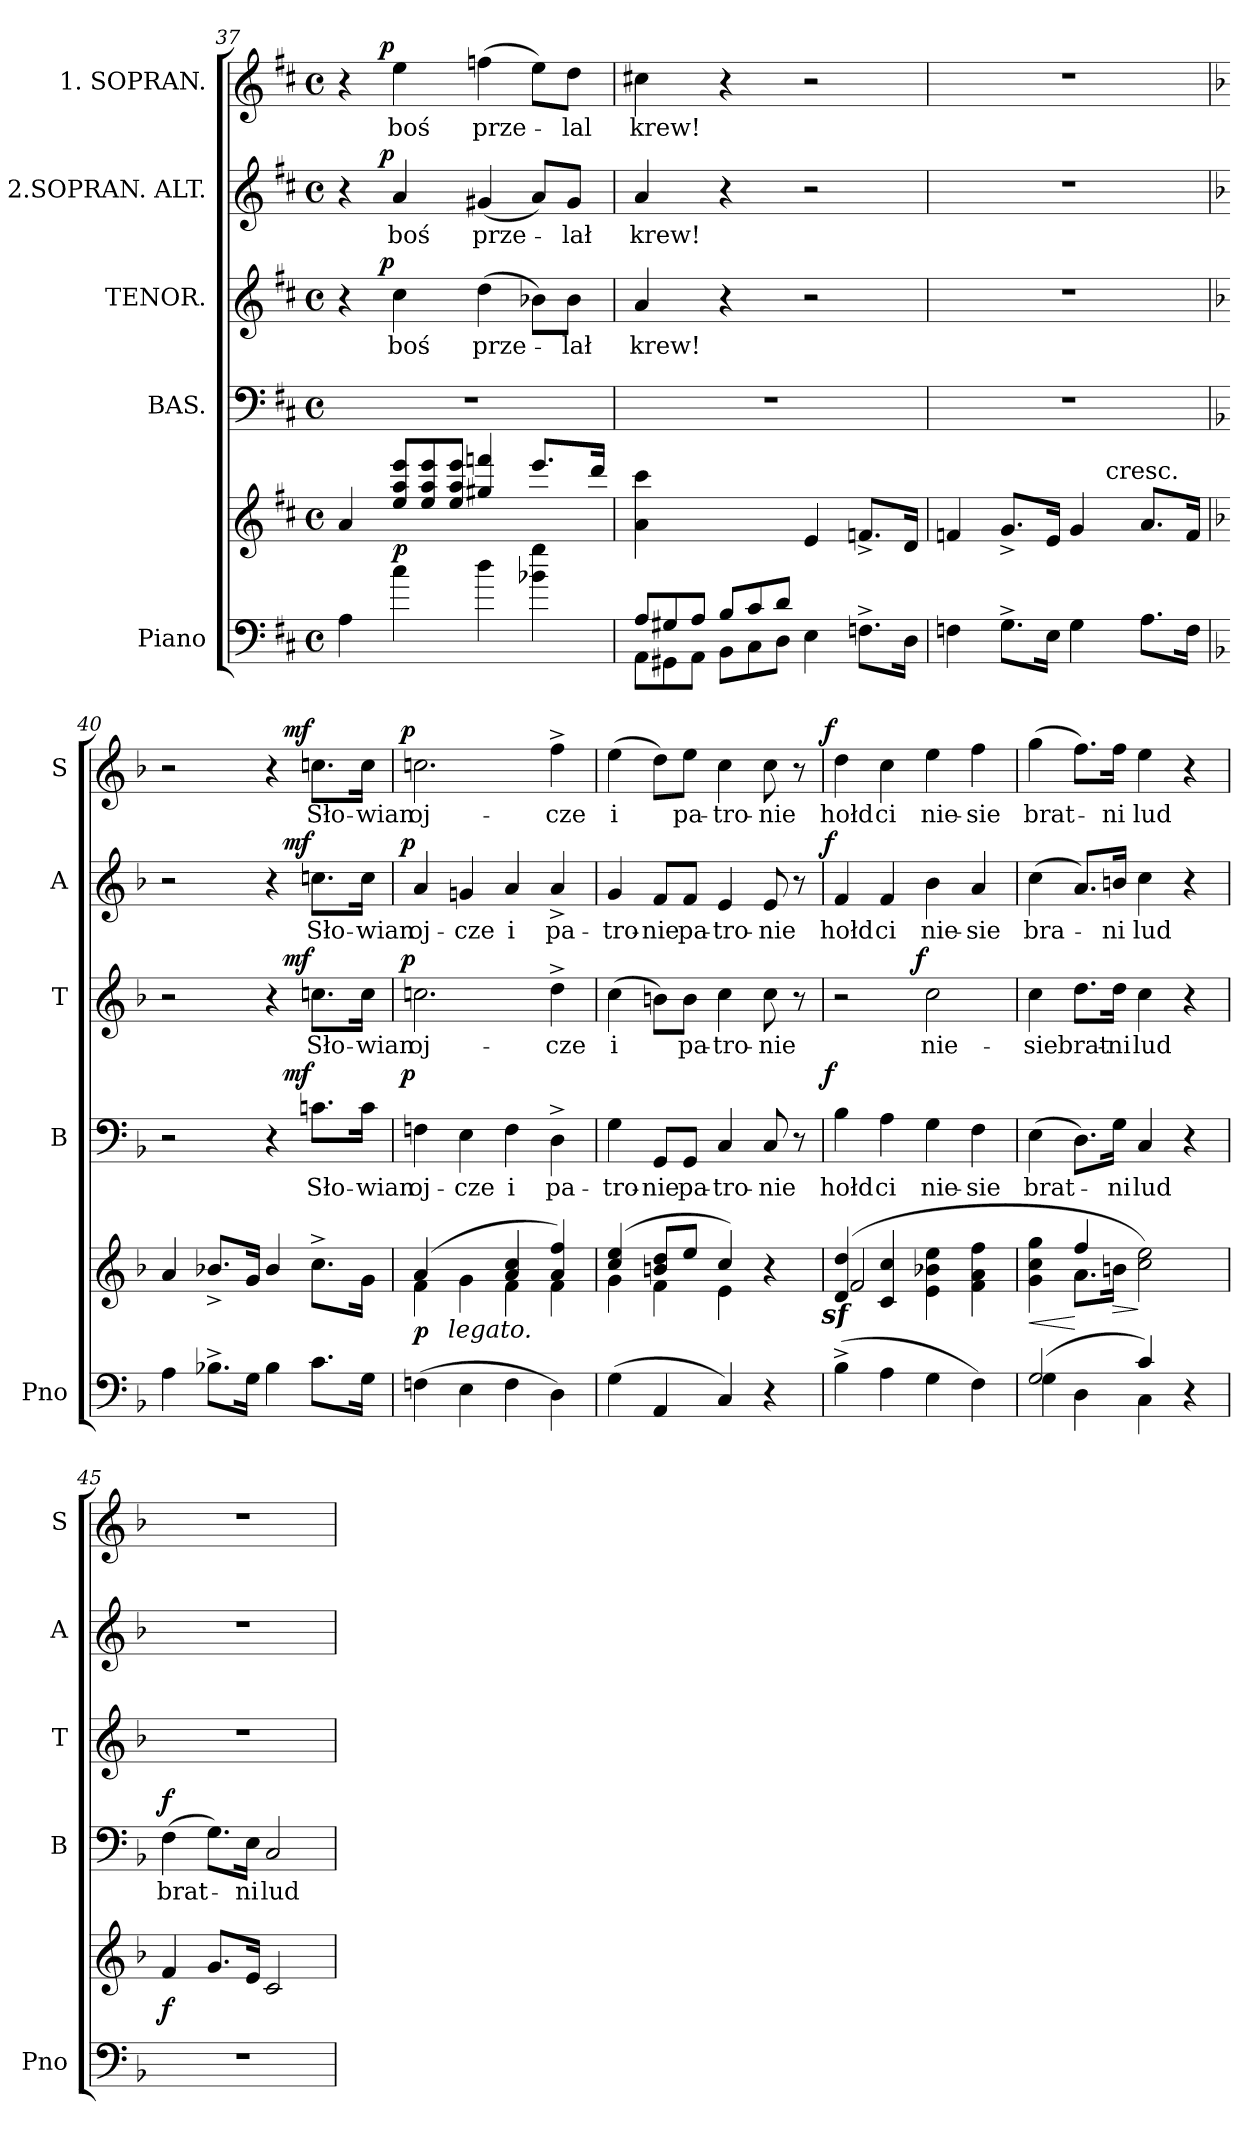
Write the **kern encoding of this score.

**kern	**kern	**dynam	**kern	**text	**dynam	**kern	**text	**dynam	**kern	**text	**dynam	**kern	**text	**dynam
*part5	*part5	*part5	*part4	*part4	*part4	*part3	*part3	*part3	*part2	*part2	*part2	*part1	*part1	*part1
*staff6	*staff5	*staff5/6	*staff4	*staff4	*staff4	*staff3	*staff3	*staff3	*staff2	*staff2	*staff2	*staff1	*staff1	*staff1
*I"Piano	*	*	*I"BAS.	*	*	*I"TENOR.	*	*	*I"2.SOPRAN. ALT.	*	*	*I"1. SOPRAN.	*	*
*I'Pno	*	*	*I'B	*	*	*I'T	*	*	*I'A	*	*	*I'S	*	*
*clefF4	*clefG2	*	*clefF4	*	*	*clefG2	*	*	*clefG2	*	*	*clefG2	*	*
*	*	*	*	*	*	*ITrd8c12	*	*	*	*	*	*	*	*
*k[f#c#]	*k[f#c#]	*	*k[f#c#]	*	*	*k[f#c#]	*	*	*k[f#c#]	*	*	*k[f#c#]	*	*
*D:	*D:	*	*D:	*	*	*D:	*	*	*D:	*	*	*D:	*	*
*M4/4	*M4/4	*	*M4/4	*	*	*M4/4	*	*	*M4/4	*	*	*M4/4	*	*
*met(c)	*met(c)	*	*met(c)	*	*	*met(c)	*	*	*met(c)	*	*	*met(c)	*	*
=37	=37	=37	=37	=37	=37	=37	=37	=37	=37	=37	=37	=37	=37	=37
4A\	4a/	.	1r	.	.	4r	.	.	4r	.	.	4r	.	.
*	*Xtuplet	*	*	*	*	*	*	*	*	*	*	*	*	*
!	!	!	!	!	!	!	!	!LO:DY:a:rj	!	!	!LO:DY:a:rj	!	!	!LO:DY:a:rj
4cc#\	12ee/ 12aa/ 12eee/L	p	.	.	.	4c#\	boś	p	4a/	boś	p	4ee\	boś	p
.	12ee/ 12aa/ 12eee/	.	.	.	.	.	.	.	.	.	.	.	.	.
.	12ee/ 12aa/ 12eee/J	.	.	.	.	.	.	.	.	.	.	.	.	.
4dd\	4gg#X/ 4fffn/	.	.	.	.	(4d\	prze-	.	(4g#X/	prze-	.	(4ffn\	prze-	.
4b-X\ 4gg\	8.eee/L	.	.	.	.	8B-X\L)	.	.	8a/L)	.	.	8ee\L)	.	.
.	.	.	.	.	.	8B-\J	-lał	.	8g#/J	-lał	.	8dd\J	-lal	.
.	16ddd\Jk	.	.	.	.	.	.	.	.	.	.	.	.	.
=38	=38	=38	=38	=38	=38	=38	=38	=38	=38	=38	=38	=38	=38	=38
*Xtuplet	*	*	*	*	*	*	*	*	*	*	*	*	*	*
*^	*	*	*	*	*	*	*	*	*	*	*	*	*	*
12A/L	12AA\L	4a\ 4ccc#\	.	1r	.	.	4A/	krew!	.	4a/	krew!	.	4cc#X\	krew!	.
12G#X/	12GG#X\	.	.	.	.	.	.	.	.	.	.	.	.	.	.
12A/J	12AA\J	.	.	.	.	.	.	.	.	.	.	.	.	.	.
12B/L	12BB\L	4ryy	.	.	.	.	4r	.	.	4r	.	.	4r	.	.
12c#/	12C#\	.	.	.	.	.	.	.	.	.	.	.	.	.	.
12d/J	12D\J	.	.	.	.	.	.	.	.	.	.	.	.	.	.
2ryy	4E\	4e/	.	.	.	.	2r	.	.	2r	.	.	2r	.	.
.	8.Fn^\L	8.fn^/L	.	.	.	.	.	.	.	.	.	.	.	.	.
.	16D\Jk	16d/Jk	.	.	.	.	.	.	.	.	.	.	.	.	.
*v	*v	*	*	*	*	*	*	*	*	*	*	*	*	*	*
=39	=39	=39	=39	=39	=39	=39	=39	=39	=39	=39	=39	=39	=39	=39
*	*^	*	*	*	*	*	*	*	*	*	*	*	*	*
4Fn\	4fn/	2ryy	.	1r	.	.	1r	.	.	1r	.	.	1r	.	.
8.G^\L	8.g^/L	.	.	.	.	.	.	.	.	.	.	.	.	.	.
16E\Jk	16e/Jk	.	.	.	.	.	.	.	.	.	.	.	.	.	.
4G\	4g/	8ryy	.	.	.	.	.	.	.	.	.	.	.	.	.
!	!	!LO:TX:t=cresc.	!	!	!	!	!	!	!	!	!	!	!	!	!
.	.	4.ryy	.	.	.	.	.	.	.	.	.	.	.	.	.
8.A\L	8.a/L	.	.	.	.	.	.	.	.	.	.	.	.	.	.
16F\Jk	16f/Jk	.	.	.	.	.	.	.	.	.	.	.	.	.	.
*	*v	*v	*	*	*	*	*	*	*	*	*	*	*	*	*
=40	=40	=40	=40	=40	=40	=40	=40	=40	=40	=40	=40	=40	=40	=40
*k[b-]	*k[b-]	*	*k[b-]	*	*	*k[b-]	*	*	*k[b-]	*	*	*k[b-]	*	*
4A\	4a/	.	2r	.	.	2r	.	.	2r	.	.	2r	.	.
8.B-X^\L	8.b-X^/L	.	.	.	.	.	.	.	.	.	.	.	.	.
16G\Jk	16g/Jk	.	.	.	.	.	.	.	.	.	.	.	.	.
4B-\	4b-/	.	4r	.	.	4r	.	.	4r	.	.	4r	.	.
!	!	!	!	!	!LO:DY:a:rj	!	!	!LO:DY:a:rj	!	!	!LO:DY:a:rj	!	!	!LO:DY:a:rj
8.c\L	8.cc^\L	.	8.cn\L	Sło-	mf	8.cn\L	Sło-	mf	8.ccn\L	Sło-	mf	8.ccn\L	Sło-	mf
16G\Jk	16g\Jk	.	16c\Jk	-wian	.	16c\Jk	-wian	.	16cc\Jk	-wian	.	16cc\Jk	-wian	.
=41	=41	=41	=41	=41	=41	=41	=41	=41	=41	=41	=41	=41	=41	=41
*	*^	*	*	*	*	*	*	*	*	*	*	*	*	*
!	!	!	!LO:DY:t=%s legato.	!	!	!LO:DY:a:rj	!	!	!LO:DY:a:rj	!	!	!LO:DY:a:rj	!	!	!LO:DY:a:rj
(4Fn\	(4a/	4f\	p	4Fn\	oj-	p	2.cn\	oj-	p	4a/	oj-	p	2.ccn\	oj-	p
4E\	4ryy	4g\	.	4E\	-cze	.	.	.	.	4gn/	-cze	.	.	.	.
4F\	4a/ 4cc/	4f\	.	4F\	i	.	.	.	.	4a/	i	.	.	.	.
4D\)	4a/ 4ff/)	4f\	.	4D^\	pa-	.	4d^\	-cze	.	4a^/	pa-	.	4ff^\	-cze	.
=42	=42	=42	=42	=42	=42	=42	=42	=42	=42	=42	=42	=42	=42	=42	=42
(4G\	(4cc/ 4ee/	4g\	.	4G\	-tro-	.	(4c\	i	.	4g/	-tro-	.	(4ee\	i	.
4AA/	8bn/ 8dd/L	4f\	.	8GG/L	-nie	.	8Bn\L)	.	.	8f/L	-nie	.	8dd\L)	.	.
.	8ee/J	.	.	8GG/J	pa-	.	8B\J	pa-	.	8f/J	pa-	.	8ee\J	pa-	.
4C/)	4cc/)	4e\	.	4C/	-tro-	.	4c\	-tro-	.	4e/	-tro-	.	4cc\	-tro-	.
4r	4r	4ryy	.	8C/	-nie	.	8c\	-nie	.	8e/	-nie	.	8cc\	-nie	.
.	.	.	.	8r	.	.	8r	.	.	8r	.	.	8r	.	.
=43	=43	=43	=43	=43	=43	=43	=43	=43	=43	=43	=43	=43	=43	=43	=43
!	!	!LO:DY:rj	!	!	!	!LO:DY:a:rj	!	!	!	!	!	!LO:DY:a:rj	!	!	!LO:DY:a:rj
(4B-^\	(4d/ 4dd/	2fz/	.	4B-\	hołd	f	2r	.	.	4f/	hołd	f	4dd\	hołd	f
4A\	4c/ 4cc/	.	.	4A\	ci	.	.	.	.	4f/	ci	.	4cc\	ci	.
!	!	!	!	!	!	!	!	!	!LO:DY:a:rj	!	!	!	!	!	!
4G\	4e\ 4b-X\ 4ee\	2ryy	.	4G\	nie-	.	2c\	nie-	f	4b-\	nie-	.	4ee\	nie-	.
4F\)	4f\ 4a\ 4ff\	.	.	4F\	-sie	.	.	.	.	4a/	-sie	.	4ff\	-sie	.
=44	=44	=44	=44	=44	=44	=44	=44	=44	=44	=44	=44	=44	=44	=44	=44
*^	*	*	*	*	*	*	*	*	*	*	*	*	*	*	*
!	!	!	!	!LO:HP:b	!	!	!	!	!	!	!	!	!	!	!	!
(2G/	4G\	4g\ 4cc\ 4gg\	4ryy	<	(4E\	brat-	.	4c\	-sie	.	(4cc\	bra-	.	(4gg\	brat-	.
.	4D\	4ff/	8.a\L	[	8.D\L)	.	.	8.d\L	brat-	.	8.a/L)	.	.	8.ff\L)	.	.
!	!	!	!	!LO:HP:b	!	!	!	!	!	!	!	!	!	!	!	!
.	.	.	16bn\Jk	>	16G\Jk	-ni	.	16d\Jk	-ni	.	16bn/Jk	-ni	.	16ff\Jk	-ni	.
4c/)	4C\	2cc\ 2ee\)	2ryy	]	4C/	lud	.	4c\	lud	.	4cc\	lud	.	4ee\	lud	.
4r	4ryy	.	.	.	4r	.	.	4r	.	.	4r	.	.	4r	.	.
*	*	*v	*v	*	*	*	*	*	*	*	*	*	*	*	*	*
=45	=45	=45	=45	=45	=45	=45	=45	=45	=45	=45	=45	=45	=45	=45	=45
!	!	!	!	!	!	!LO:DY:a	!	!	!	!	!	!	!	!	!
*v	*v	*	*	*	*	*	*	*	*	*	*	*	*	*	*
1r	4f/	f	(4F\	brat-	f	1r	.	.	1r	.	.	1r	.	.
.	8.g/L	.	8.G\L)	.	.	.	.	.	.	.	.	.	.	.
.	16e/Jk	.	16E\Jk	-ni	.	.	.	.	.	.	.	.	.	.
.	2c/	.	2C/	lud	.	.	.	.	.	.	.	.	.	.
=	=	=	=	=	=	=	=	=	=	=	=	=	=	=
*-	*-	*-	*-	*-	*-	*-	*-	*-	*-	*-	*-	*-	*-	*-
